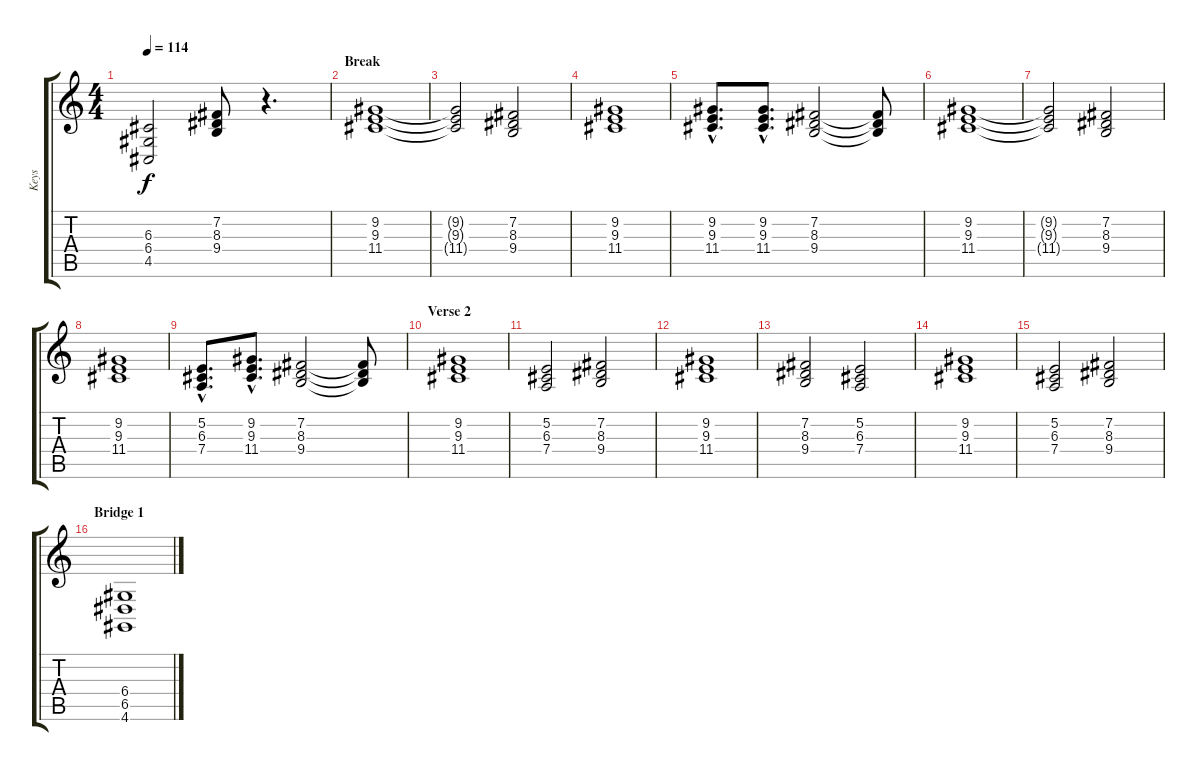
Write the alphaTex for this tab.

\track ("Keys" "Keys") {instrument choiraahs}
\staff {score tabs}
\tuning (E4 B3 G3 D3 A2 E2) {hide}
\ts (4 4)
\tempo 114
\clef g2
\ks c
(6.3 6.4 4.5).2{dy f} (7.2 8.3 9.4).8 r.4{d} |
\section ("" "Break")
(9.2 9.3 11.4).1 |
(9.2{t} 9.3{t} 11.4{t}).2 (7.2 8.3 9.4).2 |
(9.2 9.3 11.4).1 |
(9.2{hac} 9.3{hac} 11.4{hac}).8{d} (9.2{hac} 9.3{hac} 11.4{hac}).8{d} (7.2 8.3 9.4).2 (7.2{t} 8.3{t} 9.4{t}).8 |
(9.2 9.3 11.4).1 |
(9.2{t} 9.3{t} 11.4{t}).2 (7.2 8.3 9.4).2 |
(9.2 9.3 11.4).1 |
(5.2{hac} 6.3{hac} 7.4{hac}).8{d} (9.2{hac} 9.3{hac} 11.4{hac}).8{d} (7.2 8.3 9.4).2 (7.2{t} 8.3{t} 9.4{t}).8 |
\section ("" "Verse 2")
(9.2 9.3 11.4).1 |
(5.2 6.3 7.4).2 (7.2 8.3 9.4).2 |
(9.2 9.3 11.4).1 |
(7.2 8.3 9.4).2 (5.2 6.3 7.4).2 |
(9.2 9.3 11.4).1 |
(5.2 6.3 7.4).2 (7.2 8.3 9.4).2 |
\section ("" "Bridge 1")
(6.4 6.5 4.6).1
